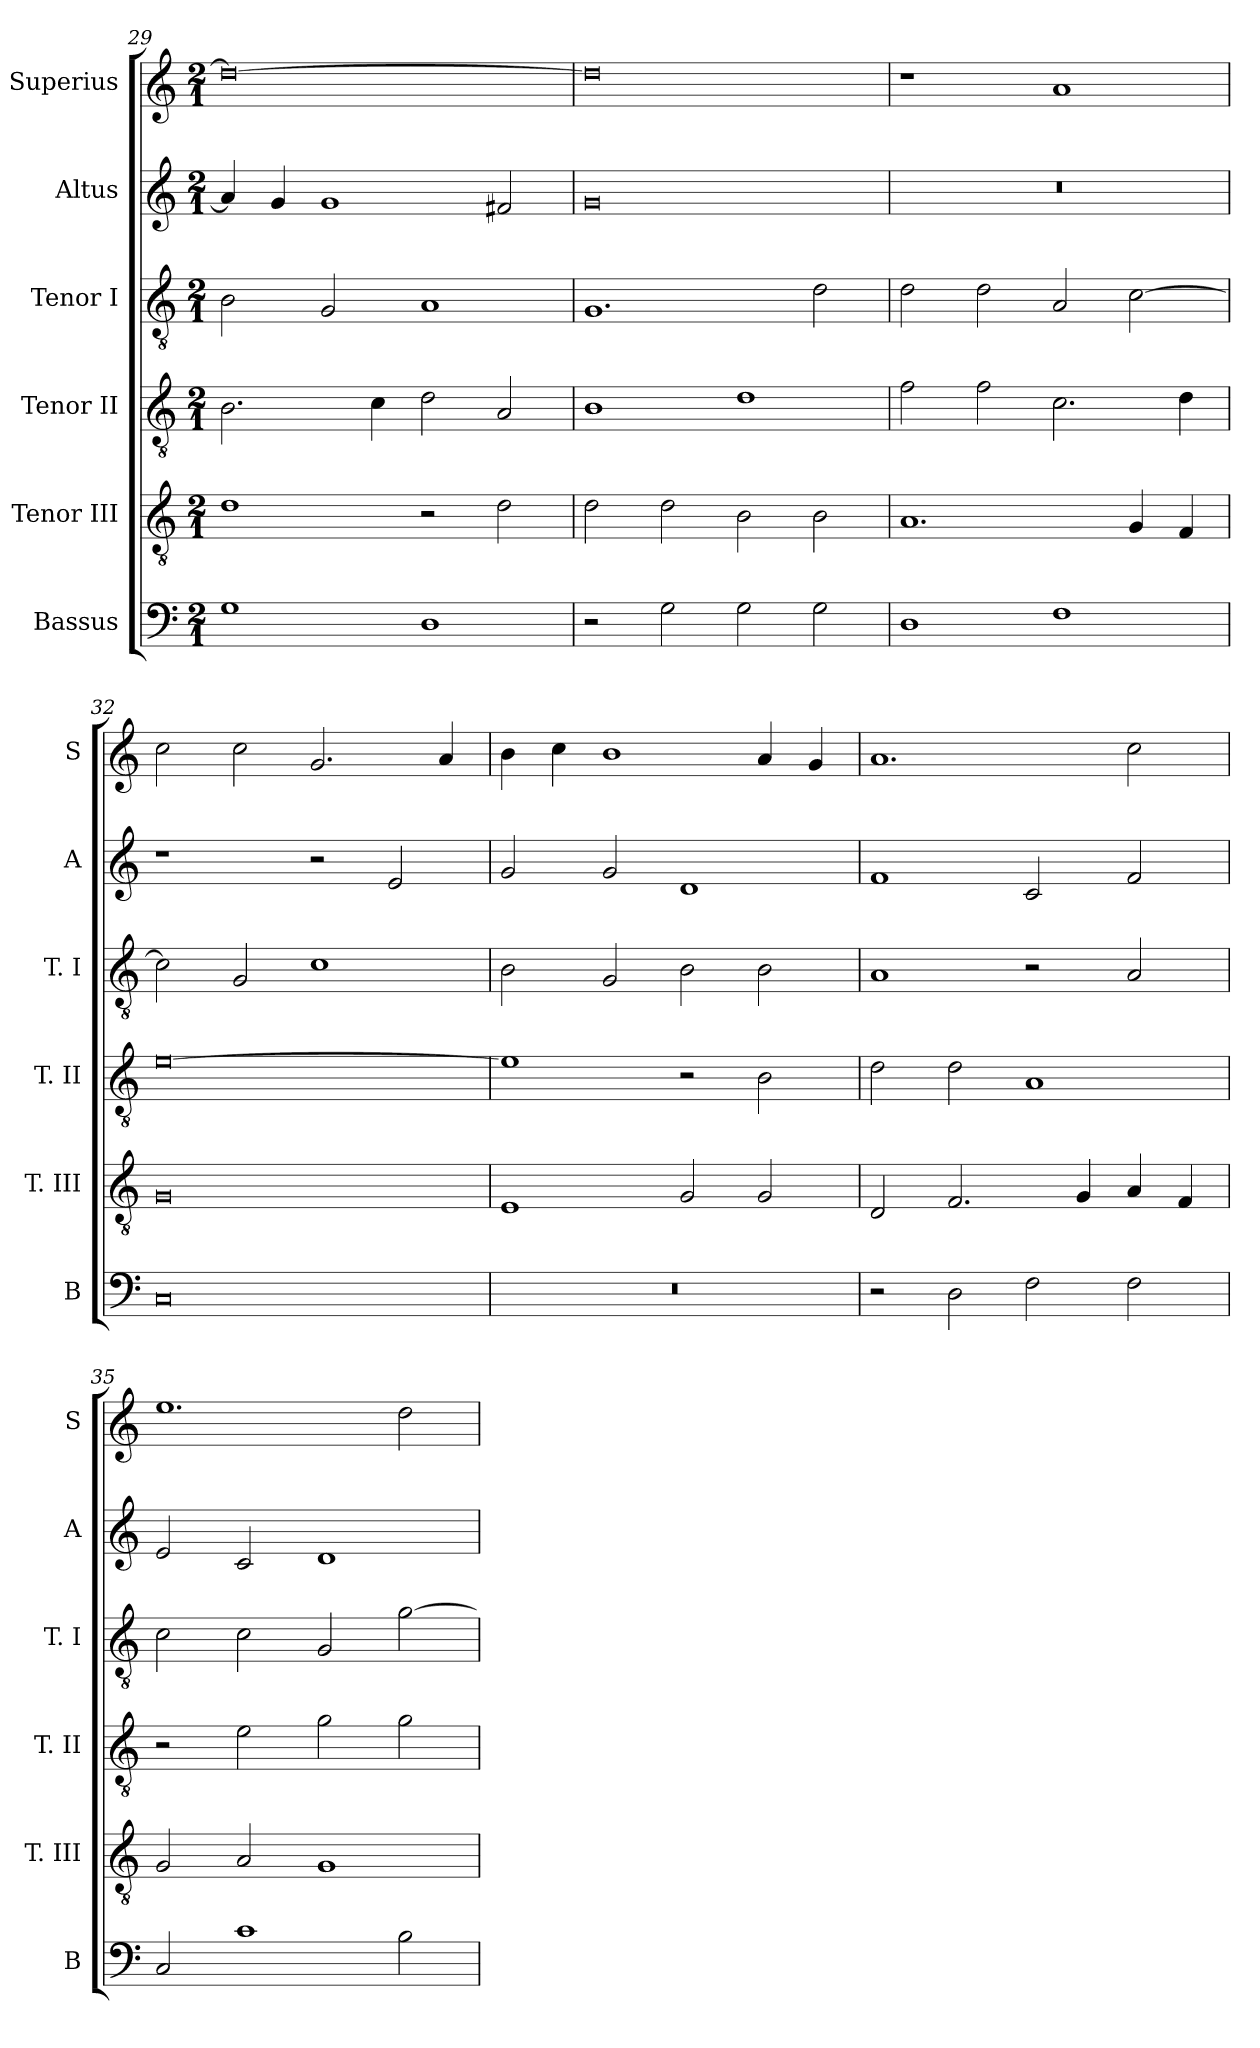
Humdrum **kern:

**kern	**kern	**kern	**kern	**kern	**kern
*part6	*part5	*part4	*part3	*part2	*part1
*staff6	*staff5	*staff4	*staff3	*staff2	*staff1
*I"Bassus	*I"Tenor III	*I"Tenor II	*I"Tenor I	*I"Altus	*I"Superius
*I'B	*I'T. III	*I'T. II	*I'T. I	*I'A	*I'S
*clefF4	*clefGv2	*clefGv2	*clefGv2	*clefG2	*clefG2
*k[]	*k[]	*k[]	*k[]	*k[]	*k[]
*C:	*C:	*C:	*C:	*C:	*C:
*M2/1	*M2/1	*M2/1	*M2/1	*M2/1	*M2/1
=29	=29	=29	=29	=29	=29
1G	1d	2.B	2B	4a]	0dd_
.	.	.	.	4g	.
.	.	.	2G	1g	.
.	.	4c	.	.	.
1D	2r	2d	1A	.	.
.	2d	2A	.	2f#X	.
=30	=30	=30	=30	=30	=30
2r	2d	1B	1.G	0g	0dd]
2G	2d	.	.	.	.
2G	2B	1d	.	.	.
2G	2B	.	2d	.	.
=31	=31	=31	=31	=31	=31
1D	1.A	2f	2d	0r	1r
.	.	2f	2d	.	.
1F	.	2.c	2A	.	1a
.	4G	.	[2c	.	.
.	4F	4d	.	.	.
=32	=32	=32	=32	=32	=32
0C	0G	[0e	2c]	1r	2cc
.	.	.	2G	.	2cc
.	.	.	1c	2r	2.g
.	.	.	.	2e	.
.	.	.	.	.	4a
=33	=33	=33	=33	=33	=33
0r	1E	1e]	2B	2g	4b
.	.	.	.	.	4cc
.	.	.	2G	2g	1b
.	2G	2r	2B	1d	.
.	2G	2B	2B	.	4a
.	.	.	.	.	4g
=34	=34	=34	=34	=34	=34
2r	2D	2d	1A	1f	1.a
2D	2.F	2d	.	.	.
2F	.	1A	2r	2c	.
.	4G	.	.	.	.
2F	4A	.	2A	2f	2cc
.	4F	.	.	.	.
=35	=35	=35	=35	=35	=35
2C	2G	2r	2c	2e	1.ee
1c	2A	2e	2c	2c	.
.	1G	2g	2G	1d	.
2B	.	2g	[2g	.	2dd
=	=	=	=	=	=
*-	*-	*-	*-	*-	*-
